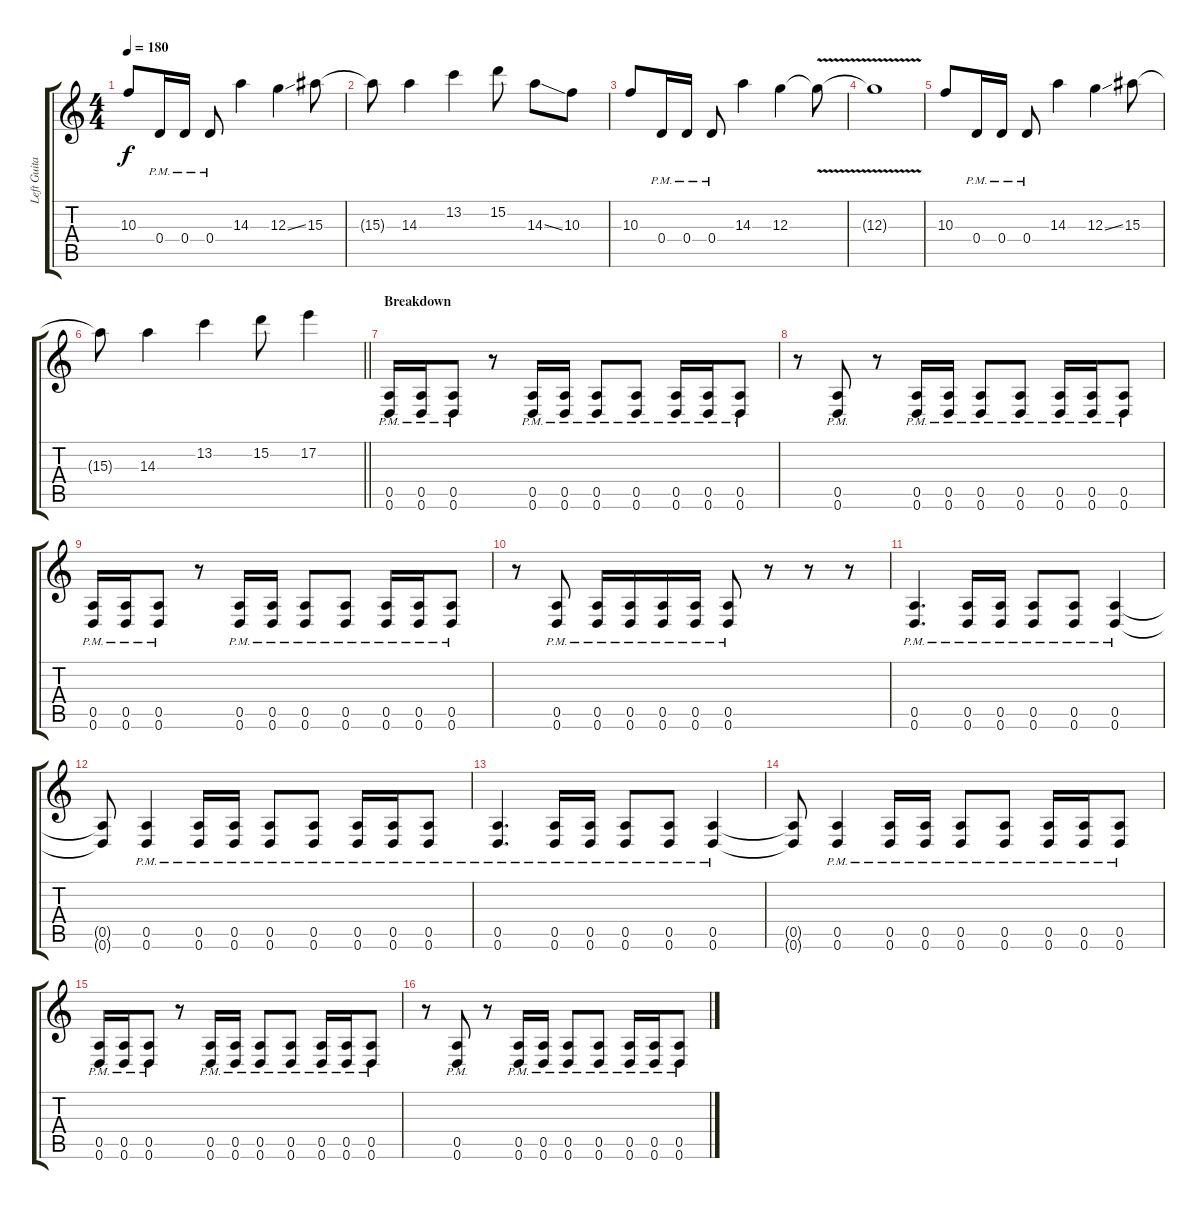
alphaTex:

\track ("Left Guitar" "Left Guita") {instrument overdrivenguitar}
\staff {score tabs}
\tuning (E4 B3 G3 D3 A2 D2) {hide}
\ts (4 4)
\tempo 180
\clef g2
\ks c
10.3.8{dy f} 0.4{pm}.16 0.4{pm}.16 0.4{pm}.8 14.3.4 12.3{ss}.4 15.3.8 |
15.3{t}.8 14.3.4 13.2.4 15.2.8 14.3{ss}.8 10.3.8 |
10.3.8 0.4{pm}.16 0.4{pm}.16 0.4{pm}.8 14.3.4 12.3.4 12.3{v t}.8 |
12.3{v t}.1 |
10.3.8 0.4{pm}.16 0.4{pm}.16 0.4{pm}.8 14.3.4 12.3{ss}.4 15.3.8 |
\barLineRight lightlight
15.3{t}.8 14.3.4 13.2.4 15.2.8 17.2.4 |
\section ("" "Breakdown")
(0.5{pm} 0.6{pm}).16 (0.5{pm} 0.6{pm}).16 (0.5{pm} 0.6{pm}).8 r.8 (0.5{pm} 0.6{pm}).16 (0.5{pm} 0.6{pm}).16 (0.5{pm} 0.6{pm}).8 (0.5{pm} 0.6{pm}).8 (0.5{pm} 0.6{pm}).16 (0.5{pm} 0.6{pm}).16 (0.5{pm} 0.6{pm}).8 |
r.8 (0.5{pm} 0.6{pm}).8 r.8 (0.5{pm} 0.6{pm}).16 (0.5{pm} 0.6{pm}).16 (0.5{pm} 0.6{pm}).8 (0.5{pm} 0.6{pm}).8 (0.5{pm} 0.6{pm}).16 (0.5{pm} 0.6{pm}).16 (0.5{pm} 0.6{pm}).8 |
(0.5{pm} 0.6{pm}).16 (0.5{pm} 0.6{pm}).16 (0.5{pm} 0.6{pm}).8 r.8 (0.5{pm} 0.6{pm}).16 (0.5{pm} 0.6{pm}).16 (0.5{pm} 0.6{pm}).8 (0.5{pm} 0.6{pm}).8 (0.5{pm} 0.6{pm}).16 (0.5{pm} 0.6{pm}).16 (0.5{pm} 0.6{pm}).8 |
r.8 (0.5{pm} 0.6{pm}).8 (0.5{pm} 0.6{pm}).16 (0.5{pm} 0.6{pm}).16 (0.5{pm} 0.6{pm}).16 (0.5{pm} 0.6{pm}).16 (0.5{pm} 0.6{pm}).8 r.8 r.8 r.8 |
(0.5{pm} 0.6{pm}).4{d} (0.5{pm} 0.6{pm}).16 (0.5{pm} 0.6{pm}).16 (0.5{pm} 0.6{pm}).8 (0.5{pm} 0.6{pm}).8 (0.5{pm} 0.6{pm}).4 |
(0.5{t} 0.6{t}).8 (0.5{pm} 0.6{pm}).4 (0.5{pm} 0.6{pm}).16 (0.5{pm} 0.6{pm}).16 (0.5{pm} 0.6{pm}).8 (0.5{pm} 0.6{pm}).8 (0.5{pm} 0.6{pm}).16 (0.5{pm} 0.6{pm}).16 (0.5{pm} 0.6{pm}).8 |
(0.5{pm} 0.6{pm}).4{d} (0.5{pm} 0.6{pm}).16 (0.5{pm} 0.6{pm}).16 (0.5{pm} 0.6{pm}).8 (0.5{pm} 0.6{pm}).8 (0.5{pm} 0.6{pm}).4 |
(0.5{t} 0.6{t}).8 (0.5{pm} 0.6{pm}).4 (0.5{pm} 0.6{pm}).16 (0.5{pm} 0.6{pm}).16 (0.5{pm} 0.6{pm}).8 (0.5{pm} 0.6{pm}).8 (0.5{pm} 0.6{pm}).16 (0.5{pm} 0.6{pm}).16 (0.5{pm} 0.6{pm}).8 |
(0.5{pm} 0.6{pm}).16 (0.5{pm} 0.6{pm}).16 (0.5{pm} 0.6{pm}).8 r.8 (0.5{pm} 0.6{pm}).16 (0.5{pm} 0.6{pm}).16 (0.5{pm} 0.6{pm}).8 (0.5{pm} 0.6{pm}).8 (0.5{pm} 0.6{pm}).16 (0.5{pm} 0.6{pm}).16 (0.5{pm} 0.6{pm}).8 |
r.8 (0.5{pm} 0.6{pm}).8 r.8 (0.5{pm} 0.6{pm}).16 (0.5{pm} 0.6{pm}).16 (0.5{pm} 0.6{pm}).8 (0.5{pm} 0.6{pm}).8 (0.5{pm} 0.6{pm}).16 (0.5{pm} 0.6{pm}).16 (0.5{pm} 0.6{pm}).8
